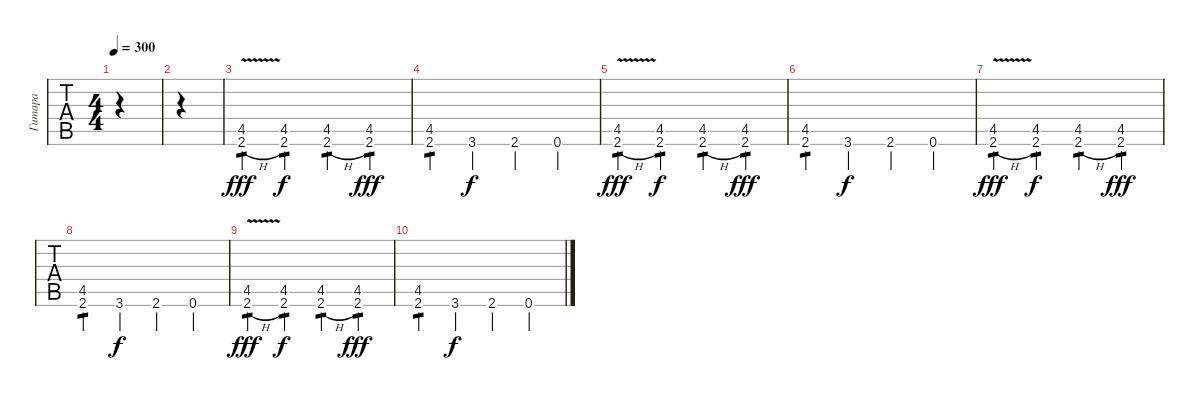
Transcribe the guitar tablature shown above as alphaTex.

\track ("Гитара" "Гитара") {instrument distortionguitar}
\staff {tabs}
\tuning (E4 B3 G3 D3 A2 E2) {hide}
\ts (4 4)
\tempo 300
\clef g2
\ks c
|
|
(4.5{hac} 2.6{v h hac}).4{tp 1 dy fff} (4.5 2.6).4{tp 1 dy f} (4.5 2.6{h}).4{tp 1} (4.5 2.6{hac}).4{tp 1 dy fff} |
(4.5{hac} 2.6).4{tp 1} 3.6.4{dy f} 2.6.4 0.6.4 |
(4.5{hac} 2.6{v h hac}).4{tp 1 dy fff} (4.5 2.6).4{tp 1 dy f} (4.5 2.6{h}).4{tp 1} (4.5 2.6{hac}).4{tp 1 dy fff} |
(4.5{hac} 2.6).4{tp 1} 3.6.4{dy f} 2.6.4 0.6.4 |
(4.5{hac} 2.6{v h hac}).4{tp 1 dy fff} (4.5 2.6).4{tp 1 dy f} (4.5 2.6{h}).4{tp 1} (4.5 2.6{hac}).4{tp 1 dy fff} |
(4.5{hac} 2.6).4{tp 1} 3.6.4{dy f} 2.6.4 0.6.4 |
(4.5{hac} 2.6{v h hac}).4{tp 1 dy fff} (4.5 2.6).4{tp 1 dy f} (4.5 2.6{h}).4{tp 1} (4.5 2.6{hac}).4{tp 1 dy fff} |
(4.5{hac} 2.6).4{tp 1} 3.6.4{dy f} 2.6.4 0.6.4
